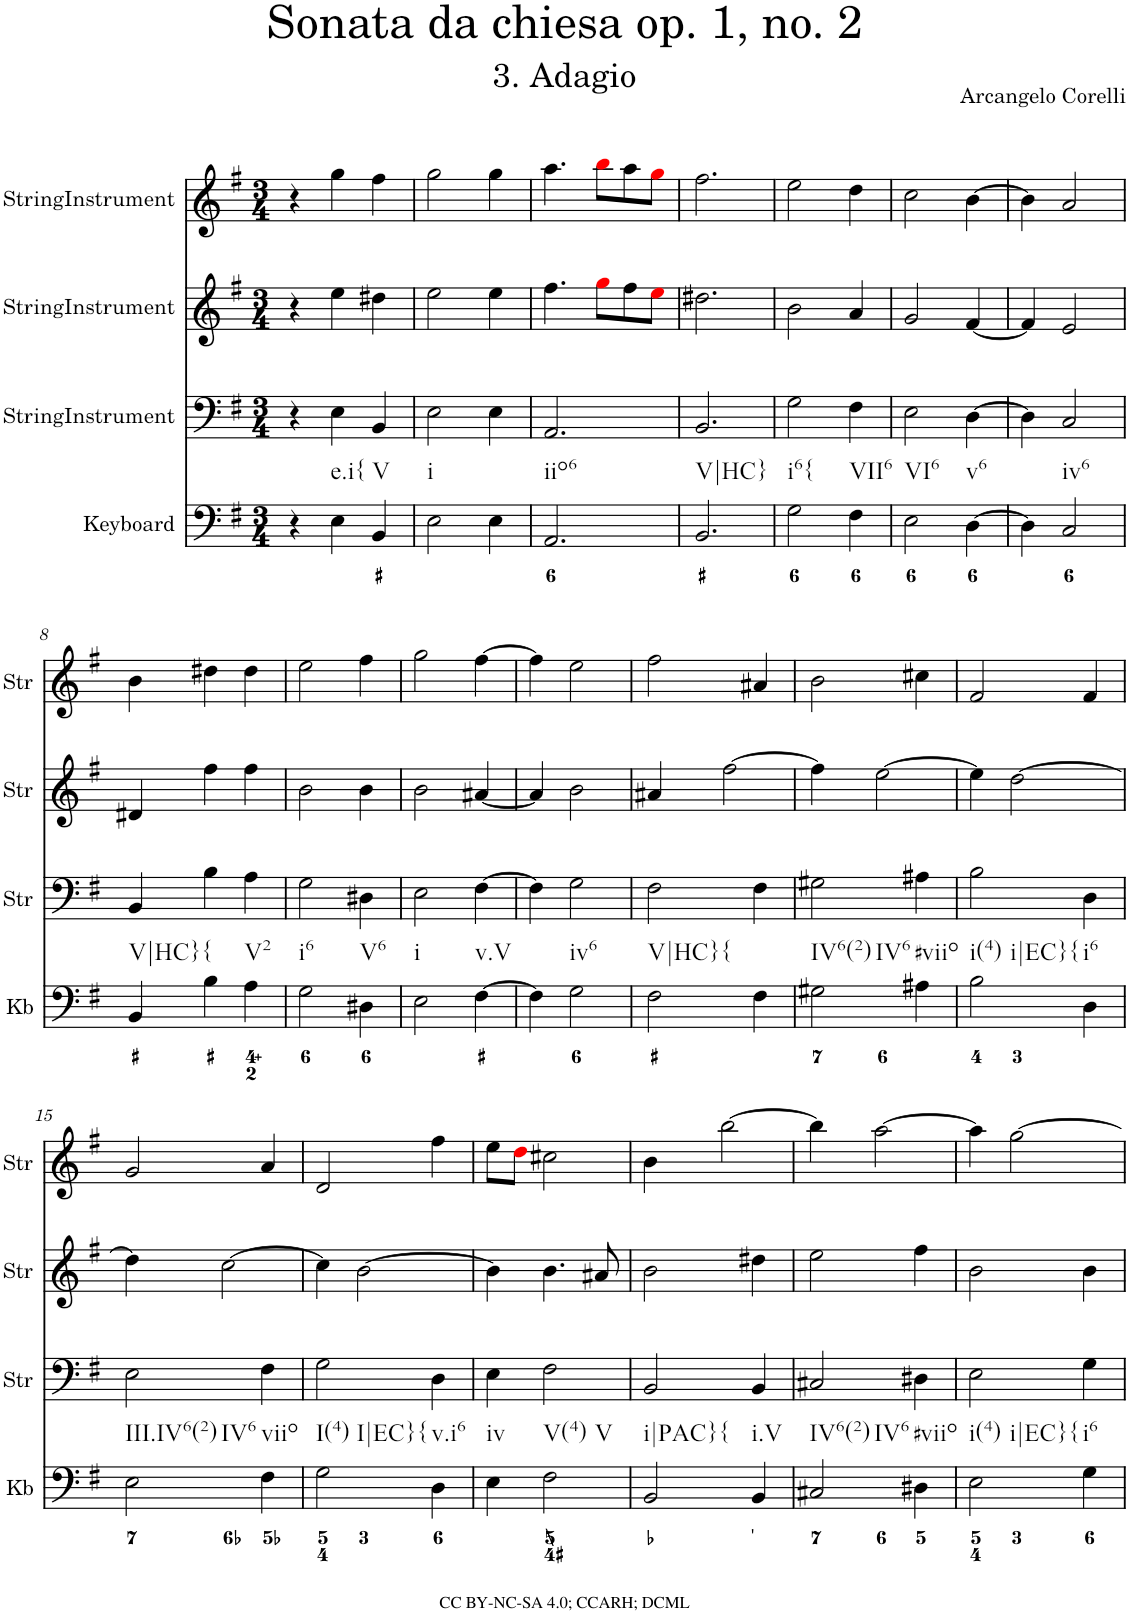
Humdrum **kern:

**kern	**kern	**kern	**kern
*part4	*part3	*part2	*part1
*staff4	*staff3	*staff2	*staff1
*I"Keyboard	*I"StringInstrument	*I"StringInstrument	*I"StringInstrument
*I'Kb	*I'Str	*I'Str	*I'Str
*clefF4	*clefF4	*clefG2	*clefG2
*k[f#]	*k[f#]	*k[f#]	*k[f#]
*M3/4	*M3/4	*M3/4	*M3/4
=1	=1	=1	=1
4r	4r	4r	4r
!LO:TX:b:t=e.i{	!	!	!
4E\	4E\	4ee\	4gg\
!LO:TX:b:t=V	!	!	!
4BB/	4BB/	4dd#X\	4ff#\
=2	=2	=2	=2
!LO:TX:b:t=i	!	!	!
2E\	2E\	2ee\	2gg\
4E\	4E\	4ee\	4gg\
=3	=3	=3	=3
!LO:TX:b:t=iio6	!	!	!
2.AA/	2.AA/	4.ff#\	4.aa\
.	.	8ggi\L	8bbi\L
.	.	8ff#\	8aa\
.	.	8eei\J	8ggi\J
=4	=4	=4	=4
!LO:TX:b:t=V|HC}	!	!	!
2.BB/	2.BB/	2.dd#X\	2.ff#\
=5	=5	=5	=5
!LO:TX:b:t=i6{	!	!	!
2G\	2G\	2b\	2ee\
!LO:TX:b:t=VII6	!	!	!
4F#\	4F#\	4a/	4dd\
=6	=6	=6	=6
!LO:TX:b:t=VI6	!	!	!
2E\	2E\	2g/	2cc\
!LO:TX:b:t=v6	!	!	!
[4D\	[4D\	[4f#/	[4b\
=7	=7	=7	=7
4D\]	4D\]	4f#/]	4b\]
!LO:TX:b:t=iv6	!	!	!
2C/	2C/	2e/	2a/
!!LO:LB:g=z
=8	=8	=8	=8
!LO:TX:b:t=V|HC}	!	!	!
4BB/	4BB/	4d#X/	4b\
!LO:TX:b:t={	!	!	!
4B\	4B\	4ff#\	4dd#X\
!LO:TX:b:t=V2	!	!	!
4A\	4A\	4ff#\	4dd#\
=9	=9	=9	=9
!LO:TX:b:t=i6	!	!	!
2G\	2G\	2b\	2ee\
!LO:TX:b:t=V6	!	!	!
4D#X\	4D#X\	4b\	4ff#\
=10	=10	=10	=10
!LO:TX:b:t=i	!	!	!
2E\	2E\	2b\	2gg\
!LO:TX:b:t=v.V	!	!	!
[4F#\	[4F#\	[4a#X/	[4ff#\
=11	=11	=11	=11
4F#\]	4F#\]	4a#/]	4ff#\]
!LO:TX:b:t=iv6	!	!	!
2G\	2G\	2b\	2ee\
=12	=12	=12	=12
!LO:TX:b:t=V|HC}	!	!	!
!LO:TX:b:t={	!	!	!
2F#\	2F#\	4a#X/	2ff#\
.	.	[2ff#\	.
4F#\	4F#\	.	4a#X/
=13	=13	=13	=13
!LO:TX:b:t=IV6(2)	!	!	!
!LO:TX:b:t=IV6	!	!	!
2G#X\	2G#X\	4ff#\]	2b\
.	.	[2ee\	.
!LO:TX:b:t=#viio	!	!	!
4A#X\	4A#X\	.	4cc#X\
=14	=14	=14	=14
!LO:TX:b:t=i(4)	!	!	!
!LO:TX:b:t=i|EC}{	!	!	!
2B\	2B\	4ee\]	2f#/
.	.	[2dd\	.
!LO:TX:b:t=i6	!	!	!
4D\	4D\	.	4f#/
!!LO:LB:g=z
=15	=15	=15	=15
!LO:TX:b:t=III.IV6(2)	!	!	!
!LO:TX:b:t=IV6	!	!	!
2E\	2E\	4dd\]	2g/
.	.	[2cc\	.
!LO:TX:b:t=viio	!	!	!
4F#\	4F#\	.	4a/
=16	=16	=16	=16
!LO:TX:b:t=I(4)	!	!	!
!LO:TX:b:t=I|EC}{	!	!	!
2G\	2G\	4cc\]	2d/
.	.	[2b\	.
!LO:TX:b:t=v.i6	!	!	!
4D\	4D\	.	4ff#\
=17	=17	=17	=17
!LO:TX:b:t=iv	!	!	!
4E\	4E\	4b\]	8ee\L
.	.	.	8ddi\J
!LO:TX:b:t=V(4)	!	!	!
!LO:TX:b:t=V	!	!	!
2F#\	2F#\	4.b\	2cc#X\
.	.	8a#X/	.
=18	=18	=18	=18
!LO:TX:b:t=i|PAC}	!	!	!
!LO:TX:b:t={	!	!	!
2BB/	2BB/	2b\	4b\
.	.	.	[2bb\
!LO:TX:b:t=i.V	!	!	!
4BB/	4BB/	4dd#X\	.
=19	=19	=19	=19
!LO:TX:b:t=IV6(2)	!	!	!
!LO:TX:b:t=IV6	!	!	!
2C#X/	2C#X/	2ee\	4bb\]
.	.	.	[2aa\
!LO:TX:b:t=#viio	!	!	!
4D#X\	4D#X\	4ff#\	.
=20	=20	=20	=20
!LO:TX:b:t=i(4)	!	!	!
!LO:TX:b:t=i|EC}{	!	!	!
2E\	2E\	2b\	4aa\]
.	.	.	[2gg\
!LO:TX:b:t=i6	!	!	!
4G\	4G\	4b\	.
=	=	=	=
*-	*-	*-	*-
